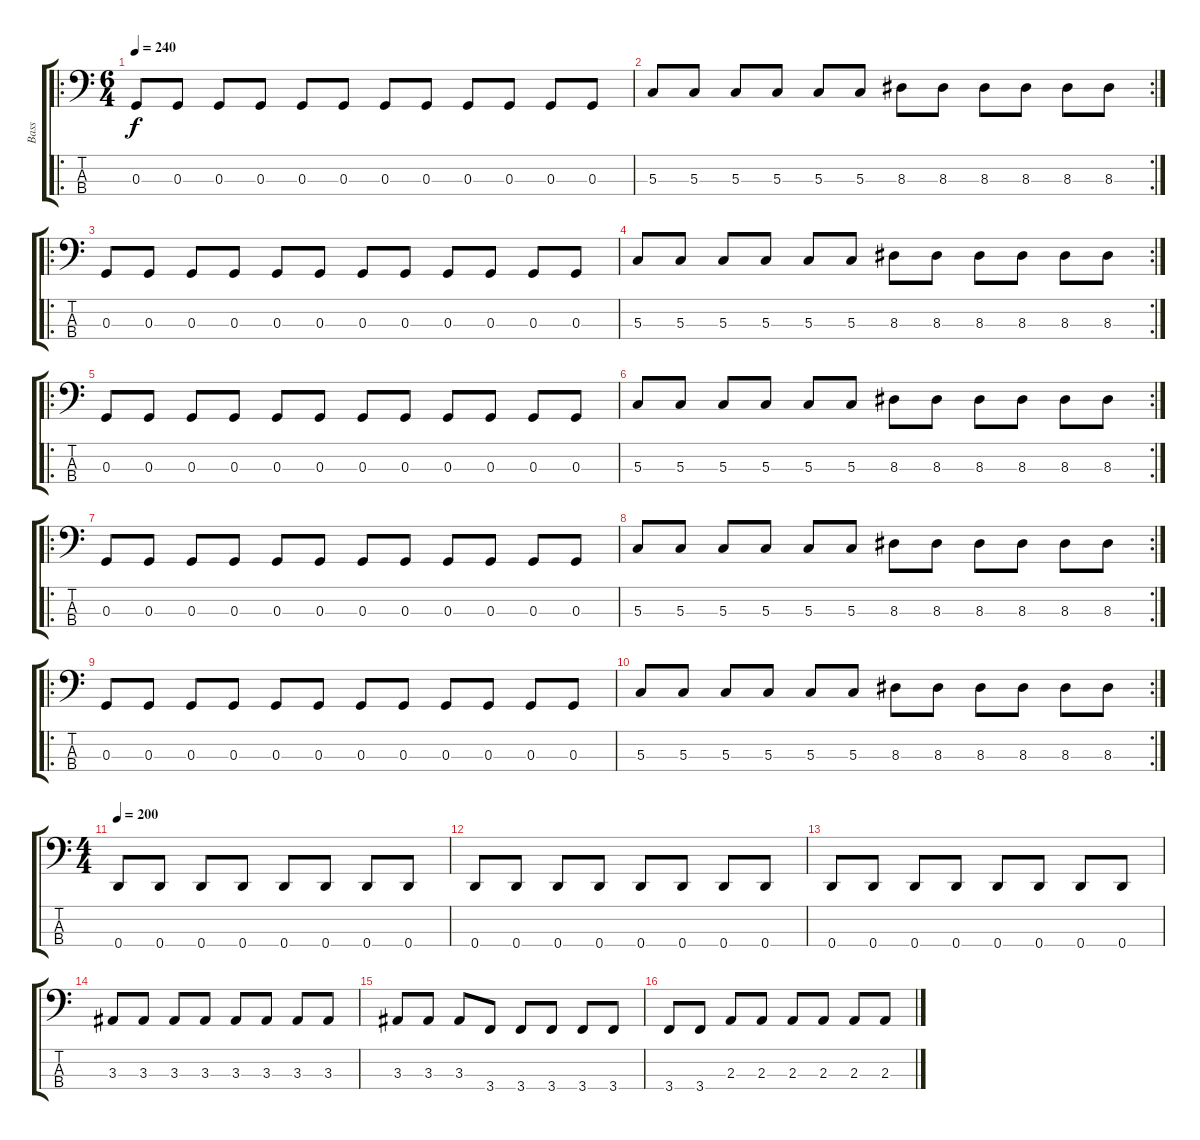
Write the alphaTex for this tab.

\track ("Bass" "Bass") {instrument electricbassfinger}
\staff {score tabs}
\tuning (F2 C2 G1 D1) {hide}
\ro
\ts (6 4)
\tempo 240
\clef f4
\ks c
0.3.8{dy f} 0.3.8 0.3.8 0.3.8 0.3.8 0.3.8 0.3.8 0.3.8 0.3.8 0.3.8 0.3.8 0.3.8 |
\rc 2
5.3.8 5.3.8 5.3.8 5.3.8 5.3.8 5.3.8 8.3.8 8.3.8 8.3.8 8.3.8 8.3.8 8.3.8 |
\ro
0.3.8 0.3.8 0.3.8 0.3.8 0.3.8 0.3.8 0.3.8 0.3.8 0.3.8 0.3.8 0.3.8 0.3.8 |
\rc 2
5.3.8 5.3.8 5.3.8 5.3.8 5.3.8 5.3.8 8.3.8 8.3.8 8.3.8 8.3.8 8.3.8 8.3.8 |
\ro
0.3.8 0.3.8 0.3.8 0.3.8 0.3.8 0.3.8 0.3.8 0.3.8 0.3.8 0.3.8 0.3.8 0.3.8 |
\rc 2
5.3.8 5.3.8 5.3.8 5.3.8 5.3.8 5.3.8 8.3.8 8.3.8 8.3.8 8.3.8 8.3.8 8.3.8 |
\ro
0.3.8 0.3.8 0.3.8 0.3.8 0.3.8 0.3.8 0.3.8 0.3.8 0.3.8 0.3.8 0.3.8 0.3.8 |
\rc 2
5.3.8 5.3.8 5.3.8 5.3.8 5.3.8 5.3.8 8.3.8 8.3.8 8.3.8 8.3.8 8.3.8 8.3.8 |
\ro
0.3.8 0.3.8 0.3.8 0.3.8 0.3.8 0.3.8 0.3.8 0.3.8 0.3.8 0.3.8 0.3.8 0.3.8 |
\rc 2
5.3.8 5.3.8 5.3.8 5.3.8 5.3.8 5.3.8 8.3.8 8.3.8 8.3.8 8.3.8 8.3.8 8.3.8 |
\ts (4 4)
\tempo 200
0.4.8 0.4.8 0.4.8 0.4.8 0.4.8 0.4.8 0.4.8 0.4.8 |
0.4.8 0.4.8 0.4.8 0.4.8 0.4.8 0.4.8 0.4.8 0.4.8 |
0.4.8 0.4.8 0.4.8 0.4.8 0.4.8 0.4.8 0.4.8 0.4.8 |
3.3.8 3.3.8 3.3.8 3.3.8 3.3.8 3.3.8 3.3.8 3.3.8 |
3.3.8 3.3.8 3.3.8 3.4.8 3.4.8 3.4.8 3.4.8 3.4.8 |
3.4.8 3.4.8 2.3.8 2.3.8 2.3.8 2.3.8 2.3.8 2.3.8
